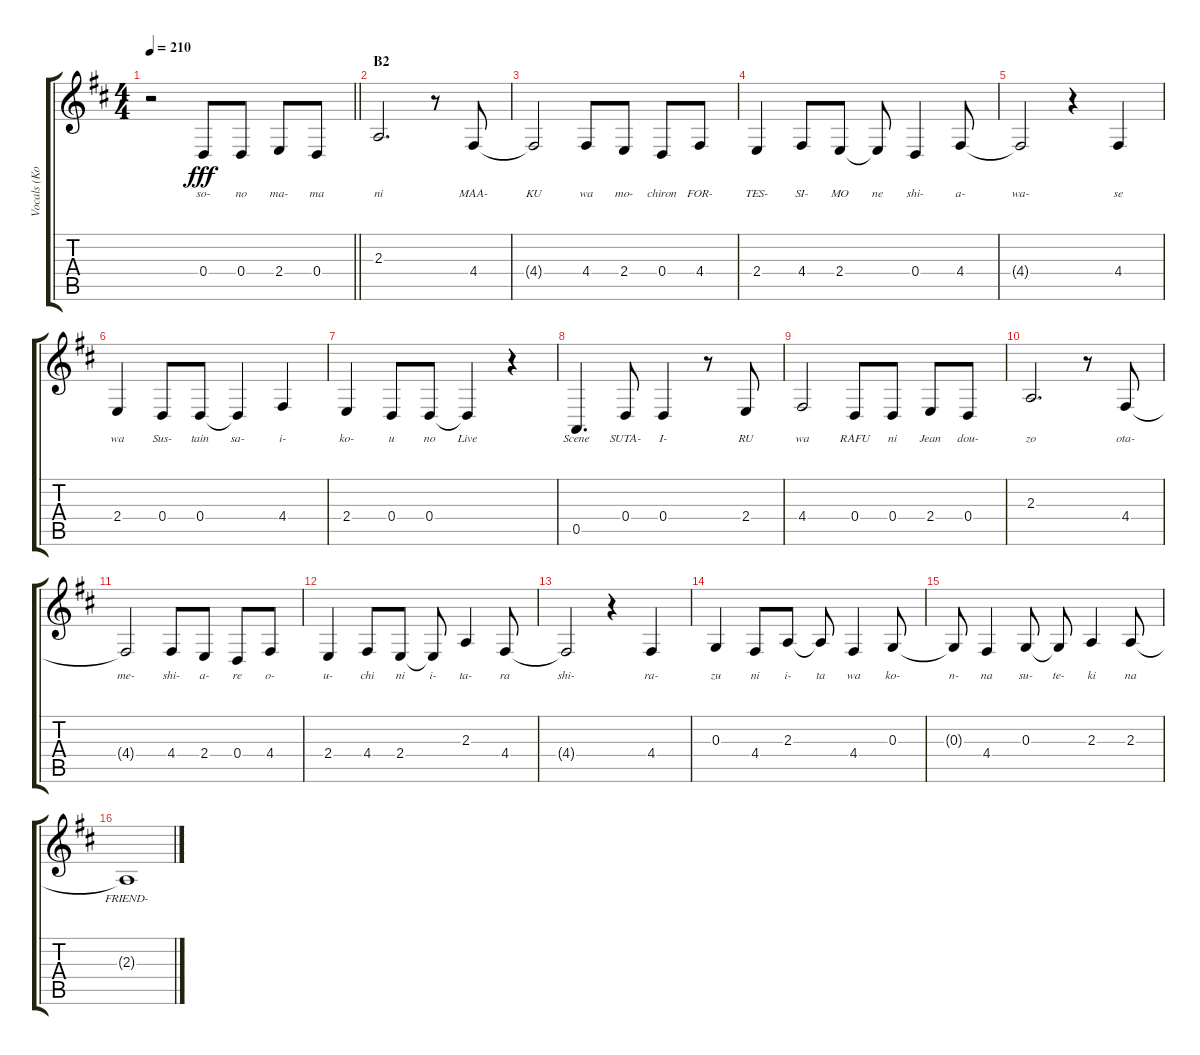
\track ("Vocals (Kotobuki Tsumugi)" "Vocals (Ko") {instrument altosax}
\staff {score tabs}
\tuning (E4 B3 G3 D3 A2 E2) {hide}
\ts (4 4)
\tempo 210
\clef g2
\barLineRight lightlight
\ks d
r.2{dy fff} 0.4.8{lyrics (0 "so-") lyrics (1 "") lyrics (2 "") lyrics (3 "") lyrics (4 "")} 0.4.8{lyrics (0 "no") lyrics (1 "") lyrics (2 "") lyrics (3 "") lyrics (4 "")} 2.4.8{lyrics (0 "ma-") lyrics (1 "") lyrics (2 "") lyrics (3 "") lyrics (4 "")} 0.4.8{lyrics (0 "ma") lyrics (1 "") lyrics (2 "") lyrics (3 "") lyrics (4 "")} |
\section ("" "B2")
2.3.2{d lyrics (0 "ni") lyrics (1 "") lyrics (2 "") lyrics (3 "") lyrics (4 "")} r.8 4.4.8{lyrics (0 "MAA-") lyrics (1 "") lyrics (2 "") lyrics (3 "") lyrics (4 "")} |
4.4{t}.2{lyrics (0 "KU") lyrics (1 "") lyrics (2 "") lyrics (3 "") lyrics (4 "")} 4.4.8{lyrics (0 "wa") lyrics (1 "") lyrics (2 "") lyrics (3 "") lyrics (4 "")} 2.4.8{lyrics (0 "mo-") lyrics (1 "") lyrics (2 "") lyrics (3 "") lyrics (4 "")} 0.4.8{lyrics (0 "chiron") lyrics (1 "") lyrics (2 "") lyrics (3 "") lyrics (4 "")} 4.4.8{lyrics (0 "FOR-") lyrics (1 "") lyrics (2 "") lyrics (3 "") lyrics (4 "")} |
2.4.4{lyrics (0 "TES-") lyrics (1 "") lyrics (2 "") lyrics (3 "") lyrics (4 "")} 4.4.8{lyrics (0 "SI-") lyrics (1 "") lyrics (2 "") lyrics (3 "") lyrics (4 "")} 2.4.8{lyrics (0 "MO") lyrics (1 "") lyrics (2 "") lyrics (3 "") lyrics (4 "")} 2.4{t}.8{lyrics (0 "ne") lyrics (1 "") lyrics (2 "") lyrics (3 "") lyrics (4 "")} 0.4.4{lyrics (0 "shi-") lyrics (1 "") lyrics (2 "") lyrics (3 "") lyrics (4 "")} 4.4.8{lyrics (0 "a-") lyrics (1 "") lyrics (2 "") lyrics (3 "") lyrics (4 "")} |
4.4{t}.2{lyrics (0 "wa-") lyrics (1 "") lyrics (2 "") lyrics (3 "") lyrics (4 "")} r.4 4.4.4{lyrics (0 "se") lyrics (1 "") lyrics (2 "") lyrics (3 "") lyrics (4 "")} |
2.4.4{lyrics (0 "wa") lyrics (1 "") lyrics (2 "") lyrics (3 "") lyrics (4 "")} 0.4.8{lyrics (0 "Sus-") lyrics (1 "") lyrics (2 "") lyrics (3 "") lyrics (4 "")} 0.4.8{lyrics (0 "tain") lyrics (1 "") lyrics (2 "") lyrics (3 "") lyrics (4 "")} 0.4{t}.4{lyrics (0 "sa-") lyrics (1 "") lyrics (2 "") lyrics (3 "") lyrics (4 "")} 4.4.4{lyrics (0 "i-") lyrics (1 "") lyrics (2 "") lyrics (3 "") lyrics (4 "")} |
2.4.4{lyrics (0 "ko-") lyrics (1 "") lyrics (2 "") lyrics (3 "") lyrics (4 "")} 0.4.8{lyrics (0 "u") lyrics (1 "") lyrics (2 "") lyrics (3 "") lyrics (4 "")} 0.4.8{lyrics (0 "no") lyrics (1 "") lyrics (2 "") lyrics (3 "") lyrics (4 "")} 0.4{t}.4{lyrics (0 "Live") lyrics (1 "") lyrics (2 "") lyrics (3 "") lyrics (4 "")} r.4 |
0.5.4{d lyrics (0 "Scene") lyrics (1 "") lyrics (2 "") lyrics (3 "") lyrics (4 "")} 0.4.8{lyrics (0 "SUTA-") lyrics (1 "") lyrics (2 "") lyrics (3 "") lyrics (4 "")} 0.4.4{lyrics (0 "I-") lyrics (1 "") lyrics (2 "") lyrics (3 "") lyrics (4 "")} r.8 2.4.8{lyrics (0 "RU") lyrics (1 "") lyrics (2 "") lyrics (3 "") lyrics (4 "")} |
4.4.2{lyrics (0 "wa") lyrics (1 "") lyrics (2 "") lyrics (3 "") lyrics (4 "")} 0.4.8{lyrics (0 "RAFU") lyrics (1 "") lyrics (2 "") lyrics (3 "") lyrics (4 "")} 0.4.8{lyrics (0 "ni") lyrics (1 "") lyrics (2 "") lyrics (3 "") lyrics (4 "")} 2.4.8{lyrics (0 "Jean") lyrics (1 "") lyrics (2 "") lyrics (3 "") lyrics (4 "")} 0.4.8{lyrics (0 "dou-") lyrics (1 "") lyrics (2 "") lyrics (3 "") lyrics (4 "")} |
2.3.2{d lyrics (0 "zo") lyrics (1 "") lyrics (2 "") lyrics (3 "") lyrics (4 "")} r.8 4.4.8{lyrics (0 "ota-") lyrics (1 "") lyrics (2 "") lyrics (3 "") lyrics (4 "")} |
4.4{t}.2{lyrics (0 "me-") lyrics (1 "") lyrics (2 "") lyrics (3 "") lyrics (4 "")} 4.4.8{lyrics (0 "shi-") lyrics (1 "") lyrics (2 "") lyrics (3 "") lyrics (4 "")} 2.4.8{lyrics (0 "a-") lyrics (1 "") lyrics (2 "") lyrics (3 "") lyrics (4 "")} 0.4.8{lyrics (0 "re") lyrics (1 "") lyrics (2 "") lyrics (3 "") lyrics (4 "")} 4.4.8{lyrics (0 "o-") lyrics (1 "") lyrics (2 "") lyrics (3 "") lyrics (4 "")} |
2.4.4{lyrics (0 "u-") lyrics (1 "") lyrics (2 "") lyrics (3 "") lyrics (4 "")} 4.4.8{lyrics (0 "chi") lyrics (1 "") lyrics (2 "") lyrics (3 "") lyrics (4 "")} 2.4.8{lyrics (0 "ni") lyrics (1 "") lyrics (2 "") lyrics (3 "") lyrics (4 "")} 2.4{t}.8{lyrics (0 "i-") lyrics (1 "") lyrics (2 "") lyrics (3 "") lyrics (4 "")} 2.3.4{lyrics (0 "ta-") lyrics (1 "") lyrics (2 "") lyrics (3 "") lyrics (4 "")} 4.4.8{lyrics (0 "ra") lyrics (1 "") lyrics (2 "") lyrics (3 "") lyrics (4 "")} |
4.4{t}.2{lyrics (0 "shi-") lyrics (1 "") lyrics (2 "") lyrics (3 "") lyrics (4 "")} r.4 4.4.4{lyrics (0 "ra-") lyrics (1 "") lyrics (2 "") lyrics (3 "") lyrics (4 "")} |
0.3.4{lyrics (0 "zu") lyrics (1 "") lyrics (2 "") lyrics (3 "") lyrics (4 "")} 4.4.8{lyrics (0 "ni") lyrics (1 "") lyrics (2 "") lyrics (3 "") lyrics (4 "")} 2.3.8{lyrics (0 "i-") lyrics (1 "") lyrics (2 "") lyrics (3 "") lyrics (4 "")} 2.3{t}.8{lyrics (0 "ta") lyrics (1 "") lyrics (2 "") lyrics (3 "") lyrics (4 "")} 4.4.4{lyrics (0 "wa") lyrics (1 "") lyrics (2 "") lyrics (3 "") lyrics (4 "")} 0.3.8{lyrics (0 "ko-") lyrics (1 "") lyrics (2 "") lyrics (3 "") lyrics (4 "")} |
0.3{t}.8{lyrics (0 "n-") lyrics (1 "") lyrics (2 "") lyrics (3 "") lyrics (4 "")} 4.4.4{lyrics (0 "na") lyrics (1 "") lyrics (2 "") lyrics (3 "") lyrics (4 "")} 0.3.8{lyrics (0 "su-") lyrics (1 "") lyrics (2 "") lyrics (3 "") lyrics (4 "")} 0.3{t}.8{lyrics (0 "te-") lyrics (1 "") lyrics (2 "") lyrics (3 "") lyrics (4 "")} 2.3.4{lyrics (0 "ki") lyrics (1 "") lyrics (2 "") lyrics (3 "") lyrics (4 "")} 2.3.8{lyrics (0 "na") lyrics (1 "") lyrics (2 "") lyrics (3 "") lyrics (4 "")} |
2.3{t}.1{lyrics (0 "FRIEND-") lyrics (1 "") lyrics (2 "") lyrics (3 "") lyrics (4 "")}
